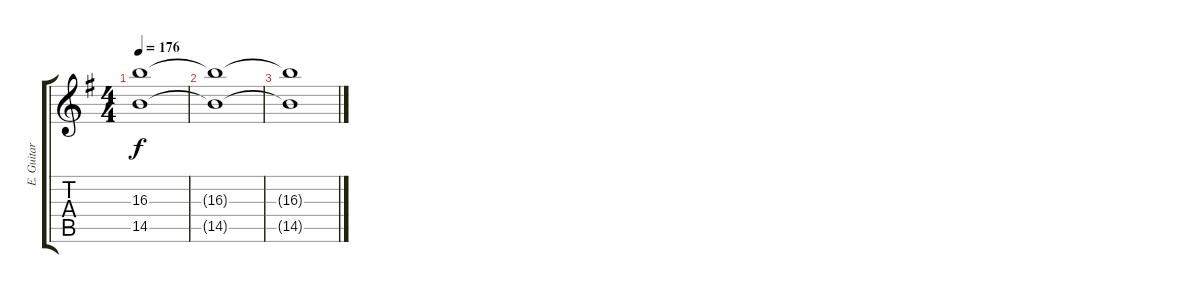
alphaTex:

\track ("E. Guitar I" "E. Guitar ") {instrument overdrivenguitar}
\staff {score tabs}
\tuning (E4 B3 G3 D3 A2 E2) {hide}
\ts (4 4)
\tempo 176
\clef g2
\ks g
(16.3{t} 14.5{t}).1{dy f} |
(16.3{t} 14.5{t}).1 |
(16.3{t} 14.5{t}).1
